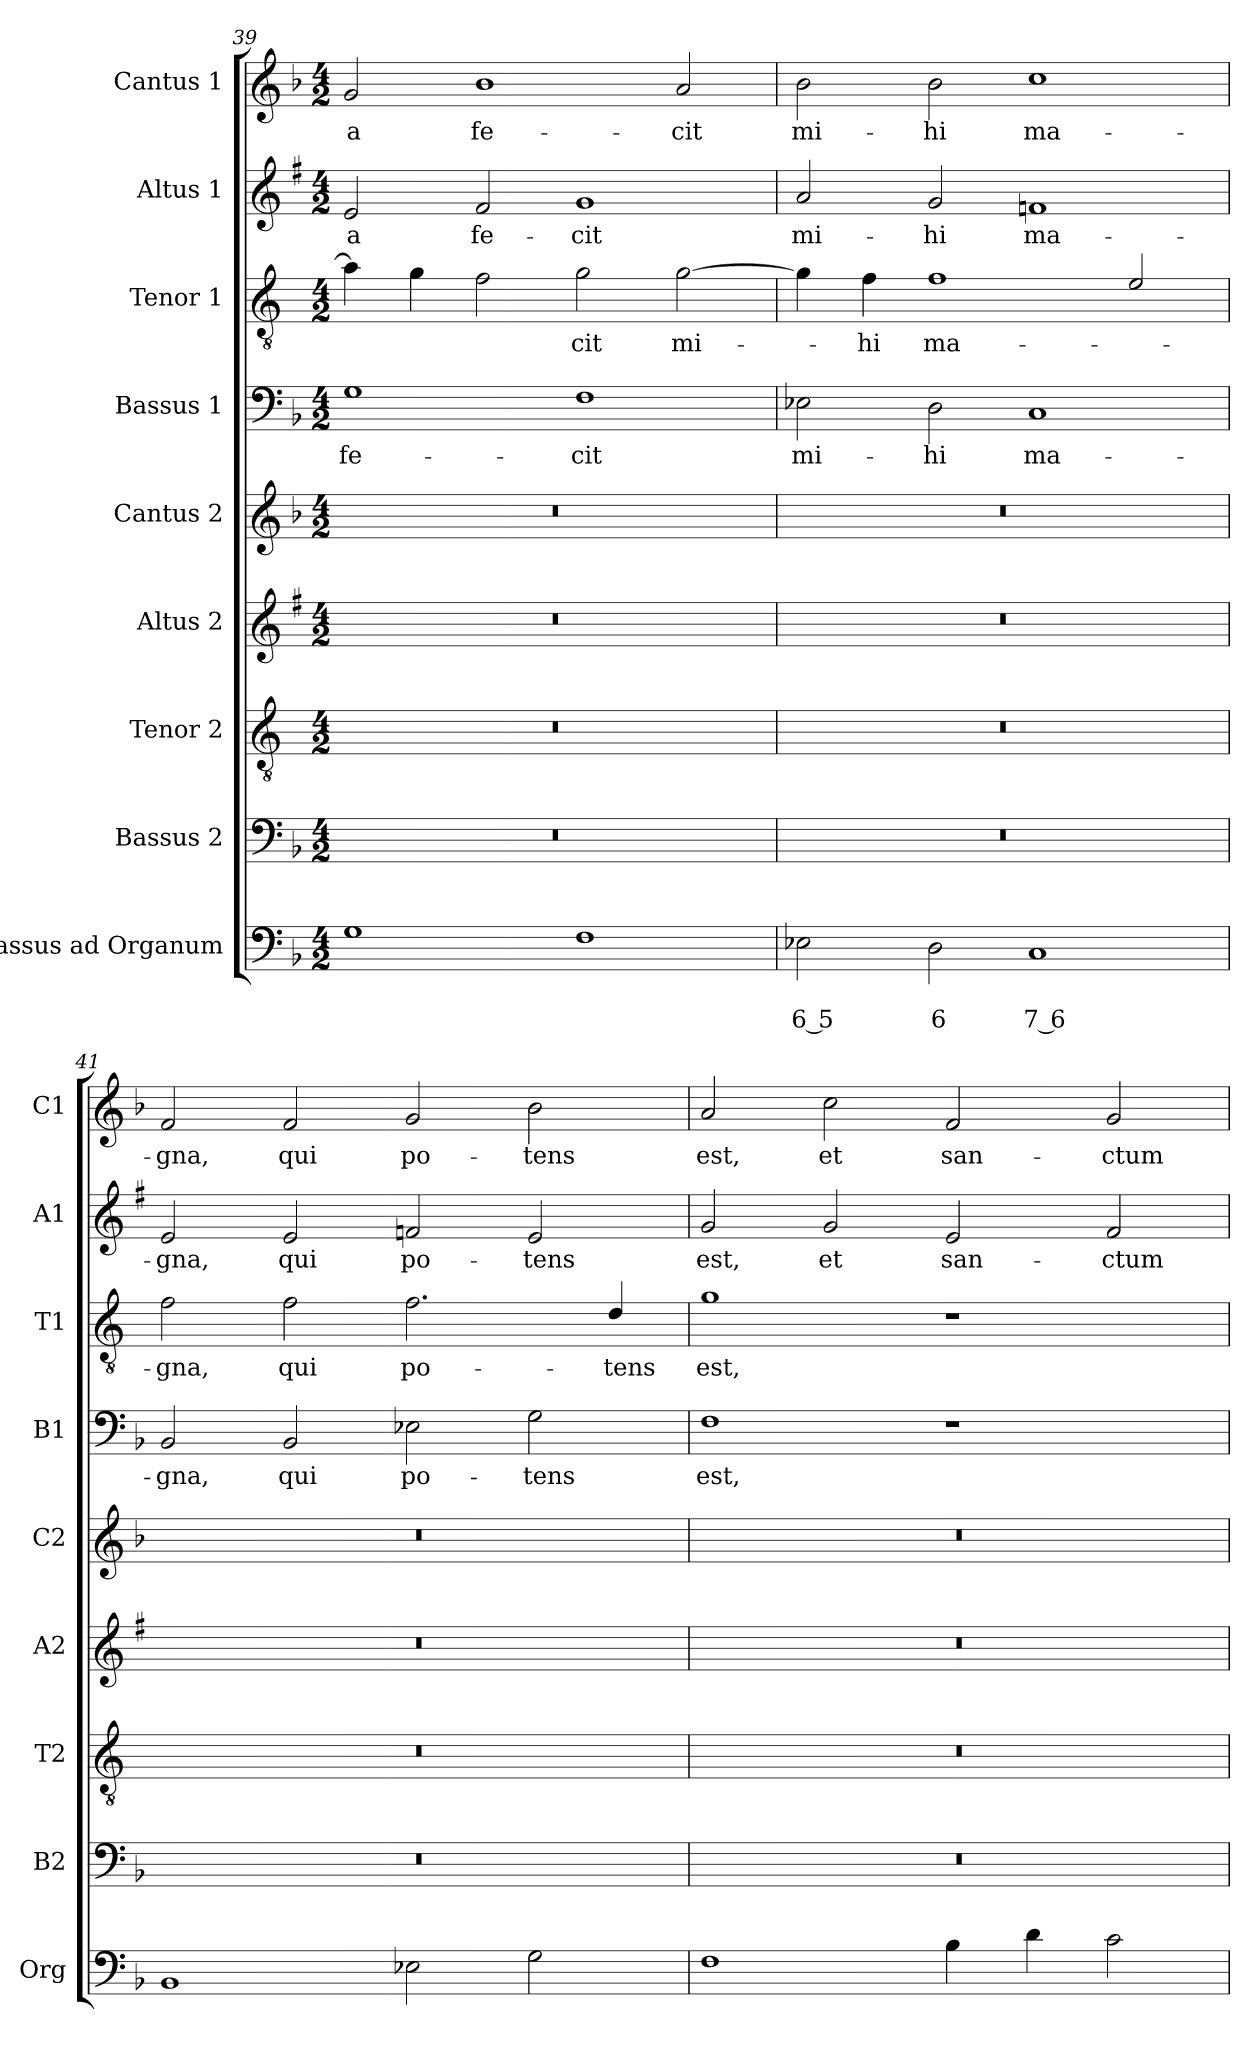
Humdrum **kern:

**kern	**text	**text	**kern	**kern	**kern	**kern	**kern	**text	**kern	**text	**kern	**text	**kern	**text
*part9	*part9	*part9	*part8	*part7	*part6	*part5	*part4	*part4	*part3	*part3	*part2	*part2	*part1	*part1
*staff9	*staff9	*staff9	*staff8	*staff7	*staff6	*staff5	*staff4	*staff4	*staff3	*staff3	*staff2	*staff2	*staff1	*staff1
*I"Bassus ad Organum	*	*	*I"Bassus 2	*I"Tenor 2	*I"Altus 2	*I"Cantus 2	*I"Bassus 1	*	*I"Tenor 1	*	*I"Altus 1	*	*I"Cantus 1	*
*I'Org	*	*	*I'B2	*I'T2	*I'A2	*I'C2	*I'B1	*	*I'T1	*	*I'A1	*	*I'C1	*
*clefF4	*	*	*clefF4	*clefGv2	*clefG2	*clefG2	*clefF4	*	*clefGv2	*	*clefG2	*	*clefG2	*
*	*	*	*	*ITrd4c7	*ITrd1c2	*	*	*	*ITrd4c7	*	*ITrd1c2	*	*	*
*k[b-]	*	*	*k[b-]	*k[b-]	*k[b-]	*k[b-]	*k[b-]	*	*k[b-]	*	*k[b-]	*	*k[b-]	*
*F:	*	*	*F:	*F:	*F:	*F:	*F:	*	*F:	*	*F:	*	*F:	*
*M4/2	*	*	*M4/2	*M4/2	*M4/2	*M4/2	*M4/2	*	*M4/2	*	*M4/2	*	*M4/2	*
=39	=39	=39	=39	=39	=39	=39	=39	=39	=39	=39	=39	=39	=39	=39
!	!	!	!	!	!	!	!	!LO:LY:b	!	!	!	!LO:LY:b	!	!LO:LY:b
1G	.	.	0r	0r	0r	0r	1G	fe-	4d\]	.	2d/	-a	2g/	-a
.	.	.	.	.	.	.	.	.	4c\	.	.	.	.	.
!	!	!	!	!	!	!	!	!	!	!	!	!LO:LY:b	!	!LO:LY:b
.	.	.	.	.	.	.	.	.	2B-\	.	2e/	fe-	1b-	fe-
!	!	!	!	!	!	!	!	!LO:LY:b	!	!LO:LY:b	!	!LO:LY:b	!	!
1F	.	.	.	.	.	.	1F	-cit	2c\	-cit	1f	-cit	.	.
!	!	!	!	!	!	!	!	!	!	!LO:LY:b	!	!	!	!LO:LY:b
.	.	.	.	.	.	.	.	.	[2c\	mi-	.	.	2a/	-cit
=40	=40	=40	=40	=40	=40	=40	=40	=40	=40	=40	=40	=40	=40	=40
!	!	!LO:LY:b	!	!	!	!	!	!LO:LY:b	!	!	!	!LO:LY:b	!	!LO:LY:b
2E-X\	.	6 5	0r	0r	0r	0r	2E-X\	mi-	4c\]	.	2g/	mi-	2b-\	mi-
!	!	!	!	!	!	!	!	!	!	!LO:LY:b	!	!	!	!
.	.	.	.	.	.	.	.	.	4B-\	-hi	.	.	.	.
!	!	!LO:LY:b	!	!	!	!	!	!LO:LY:b	!	!LO:LY:b	!	!LO:LY:b	!	!LO:LY:b
2D\	.	6	.	.	.	.	2D\	-hi	1B-	ma-	2f/	-hi	2b-\	-hi
!	!	!LO:LY:b	!	!	!	!	!	!LO:LY:b	!	!	!	!LO:LY:b	!	!LO:LY:b
1C	.	7 6	.	.	.	.	1C	ma-	.	.	1e-X	ma-	1cc	ma-
.	.	.	.	.	.	.	.	.	2A/	.	.	.	.	.
!!LO:LB:g=z
=41	=41	=41	=41	=41	=41	=41	=41	=41	=41	=41	=41	=41	=41	=41
!	!	!	!	!	!	!	!	!LO:LY:b	!	!LO:LY:b	!	!LO:LY:b	!	!LO:LY:b
1BB-	.	.	0r	0r	0r	0r	2BB-/	-gna,	2B-\	-gna,	2d/	-gna,	2f/	-gna,
!	!	!	!	!	!	!	!	!LO:LY:b	!	!LO:LY:b	!	!LO:LY:b	!	!LO:LY:b
.	.	.	.	.	.	.	2BB-/	qui	2B-\	qui	2d/	qui	2f/	qui
!	!	!	!	!	!	!	!	!LO:LY:b	!	!LO:LY:b	!	!LO:LY:b	!	!LO:LY:b
2E-X\	.	.	.	.	.	.	2E-X\	po-	2.B-\	po-	2e-X/	po-	2g/	po-
!	!	!	!	!	!	!	!	!LO:LY:b	!	!	!	!LO:LY:b	!	!LO:LY:b
2G\	.	.	.	.	.	.	2G\	-tens	.	.	2d/	-tens	2b-\	-tens
!	!	!	!	!	!	!	!	!	!	!LO:LY:b	!	!	!	!
.	.	.	.	.	.	.	.	.	4G/	-tens	.	.	.	.
=42	=42	=42	=42	=42	=42	=42	=42	=42	=42	=42	=42	=42	=42	=42
!	!	!	!	!	!	!	!	!LO:LY:b	!	!LO:LY:b	!	!LO:LY:b	!	!LO:LY:b
1F	.	.	0r	0r	0r	0r	1F	est,	1c	est,	2f/	est,	2a/	est,
!	!	!	!	!	!	!	!	!	!	!	!	!LO:LY:b	!	!LO:LY:b
.	.	.	.	.	.	.	.	.	.	.	2f/	et	2cc\	et
!	!	!	!	!	!	!	!	!	!	!	!	!LO:LY:b	!	!LO:LY:b
4B-\	.	.	.	.	.	.	1r	.	1r	.	2d/	san-	2f/	san-
4d\	.	.	.	.	.	.	.	.	.	.	.	.	.	.
!	!	!	!	!	!	!	!	!	!	!	!	!LO:LY:b	!	!LO:LY:b
2c\	.	.	.	.	.	.	.	.	.	.	2e/	-ctum	2g/	-ctum
=	=	=	=	=	=	=	=	=	=	=	=	=	=	=
*-	*-	*-	*-	*-	*-	*-	*-	*-	*-	*-	*-	*-	*-	*-
